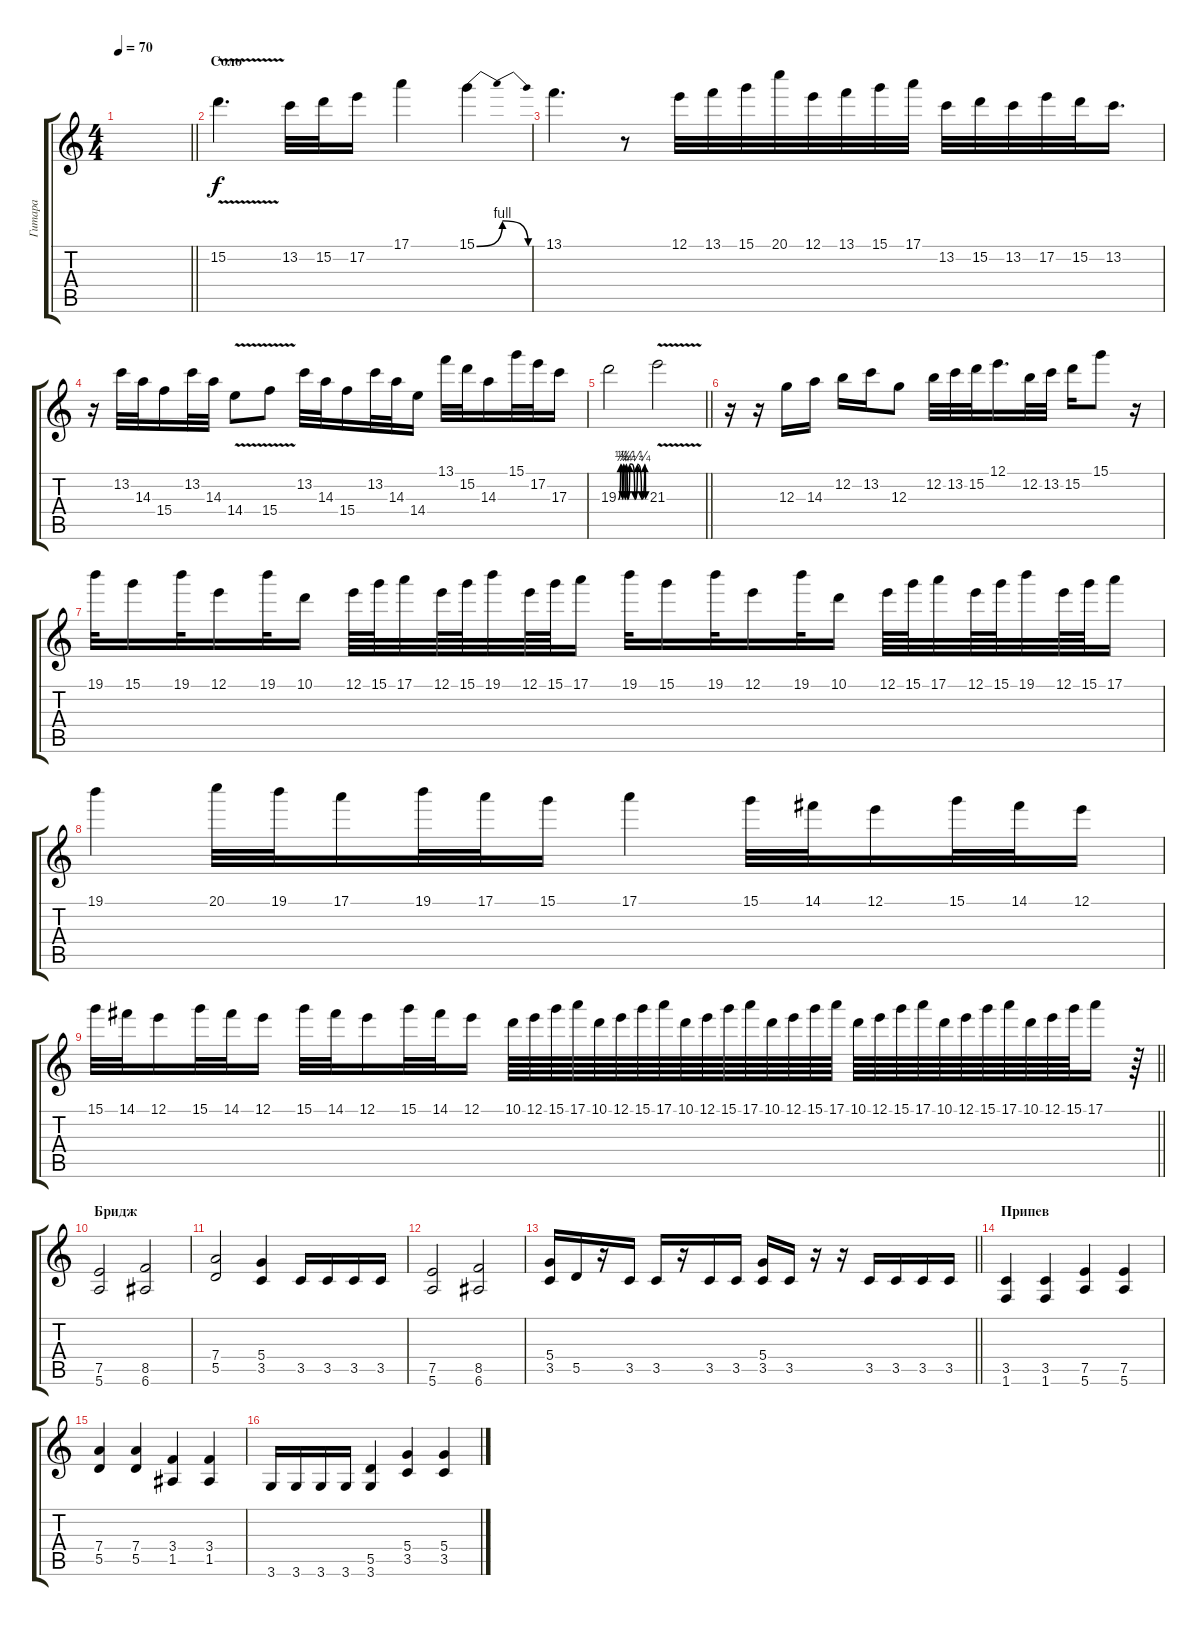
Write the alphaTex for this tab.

\track ("Гитара" "Гитара") {instrument electricguitarclean}
\staff {score tabs}
\tuning (E4 B3 G3 D3 A2 E2) {hide}
\ts (4 4)
\tempo 70
\clef g2
\barLineRight lightlight
\ks c
|
\section ("" "Соло")
15.2{v}.4{d} 13.2.32 15.2.32 17.2.16 17.1.4 15.1{be (bendrelease 0 0 5 4 15 4 60 0)}.4 |
13.1.4{d} r.8 12.1.32 13.1.32 15.1.32 20.1.32 12.1.32 13.1.32 15.1.32 17.1.32 13.2.32 15.2.32 13.2.32 17.2.32 15.2.32 13.2.16{d} |
r.16 13.2.32 14.3.32 15.4.16 13.2.32 14.3.32 14.4{v}.8 15.4{v}.8 13.2.32 14.3.32 15.4.16 13.2.32 14.3.32 14.4.16 13.1.32 15.2.32 14.3.16 15.1.32 17.2.32 17.3.16 |
\barLineRight lightlight
19.3{be (custom 0 0 5 1 9 0 11 1 15 0 17 1 20 0 25 1 30 1 36 0 42 1 51 0 58 1 60 0)}.2 21.3{v}.2 |
\section ("" "")
r.16 r.16 12.3.16 14.3.16 12.2.16 13.2.16 12.3.8 12.2.32 13.2.32 15.2.32 12.1.16{d} 12.2.32 13.2.32 15.2.16 15.1.8 r.16 |
19.1.32 15.1.16 19.1.32 12.1.16 19.1.32 10.1.16 12.1.64 15.1.64 17.1.32 12.1.64 15.1.64 19.1.32 12.1.64 15.1.64 17.1.16 19.1.32 15.1.16 19.1.32 12.1.16 19.1.32 10.1.16 12.1.64 15.1.64 17.1.32 12.1.64 15.1.64 19.1.32 12.1.64 15.1.64 17.1.16 |
19.1.4 20.1.32 19.1.32 17.1.16 19.1.32 17.1.32 15.1.16 17.1.4 15.1.32 14.1.32 12.1.16 15.1.32 14.1.32 12.1.16 |
\barLineRight lightlight
15.1.32 14.1.32 12.1.16 15.1.32 14.1.32 12.1.16 15.1.32 14.1.32 12.1.16 15.1.32 14.1.32 12.1.16 10.1.64 12.1.64 15.1.64 17.1.64 10.1.64 12.1.64 15.1.64 17.1.64 10.1.64 12.1.64 15.1.64 17.1.64 10.1.64 12.1.64 15.1.64 17.1.64 10.1.64 12.1.64 15.1.64 17.1.64 10.1.64 12.1.64 15.1.64 17.1.64 10.1.64 12.1.64 15.1.64 17.1.16 r.64 |
\section ("" "Бридж")
(7.5 5.6).2{instrument distortionguitar} (8.5 6.6).2 |
(7.4 5.5).2 (5.4 3.5).4 3.5.16 3.5.16 3.5.16 3.5.16 |
(7.5 5.6).2{instrument distortionguitar} (8.5 6.6).2 |
\barLineRight lightlight
(5.4 3.5).16 5.5.16 r.16 3.5.16 3.5.16 r.16 3.5.16 3.5.16 (5.4 3.5).16 3.5.16 r.16 r.16 3.5.16 3.5.16 3.5.16 3.5.16 |
\section ("" "Припев")
(3.5 1.6).4 (3.5 1.6).4 (7.5 5.6).4 (7.5 5.6).4 |
(7.4 5.5).4 (7.4 5.5).4 (3.4 1.5).4 (3.4 1.5).4 |
3.6.16 3.6.16 3.6.16 3.6.16 (5.5 3.6).4 (5.4 3.5).4 (5.4 3.5).4
